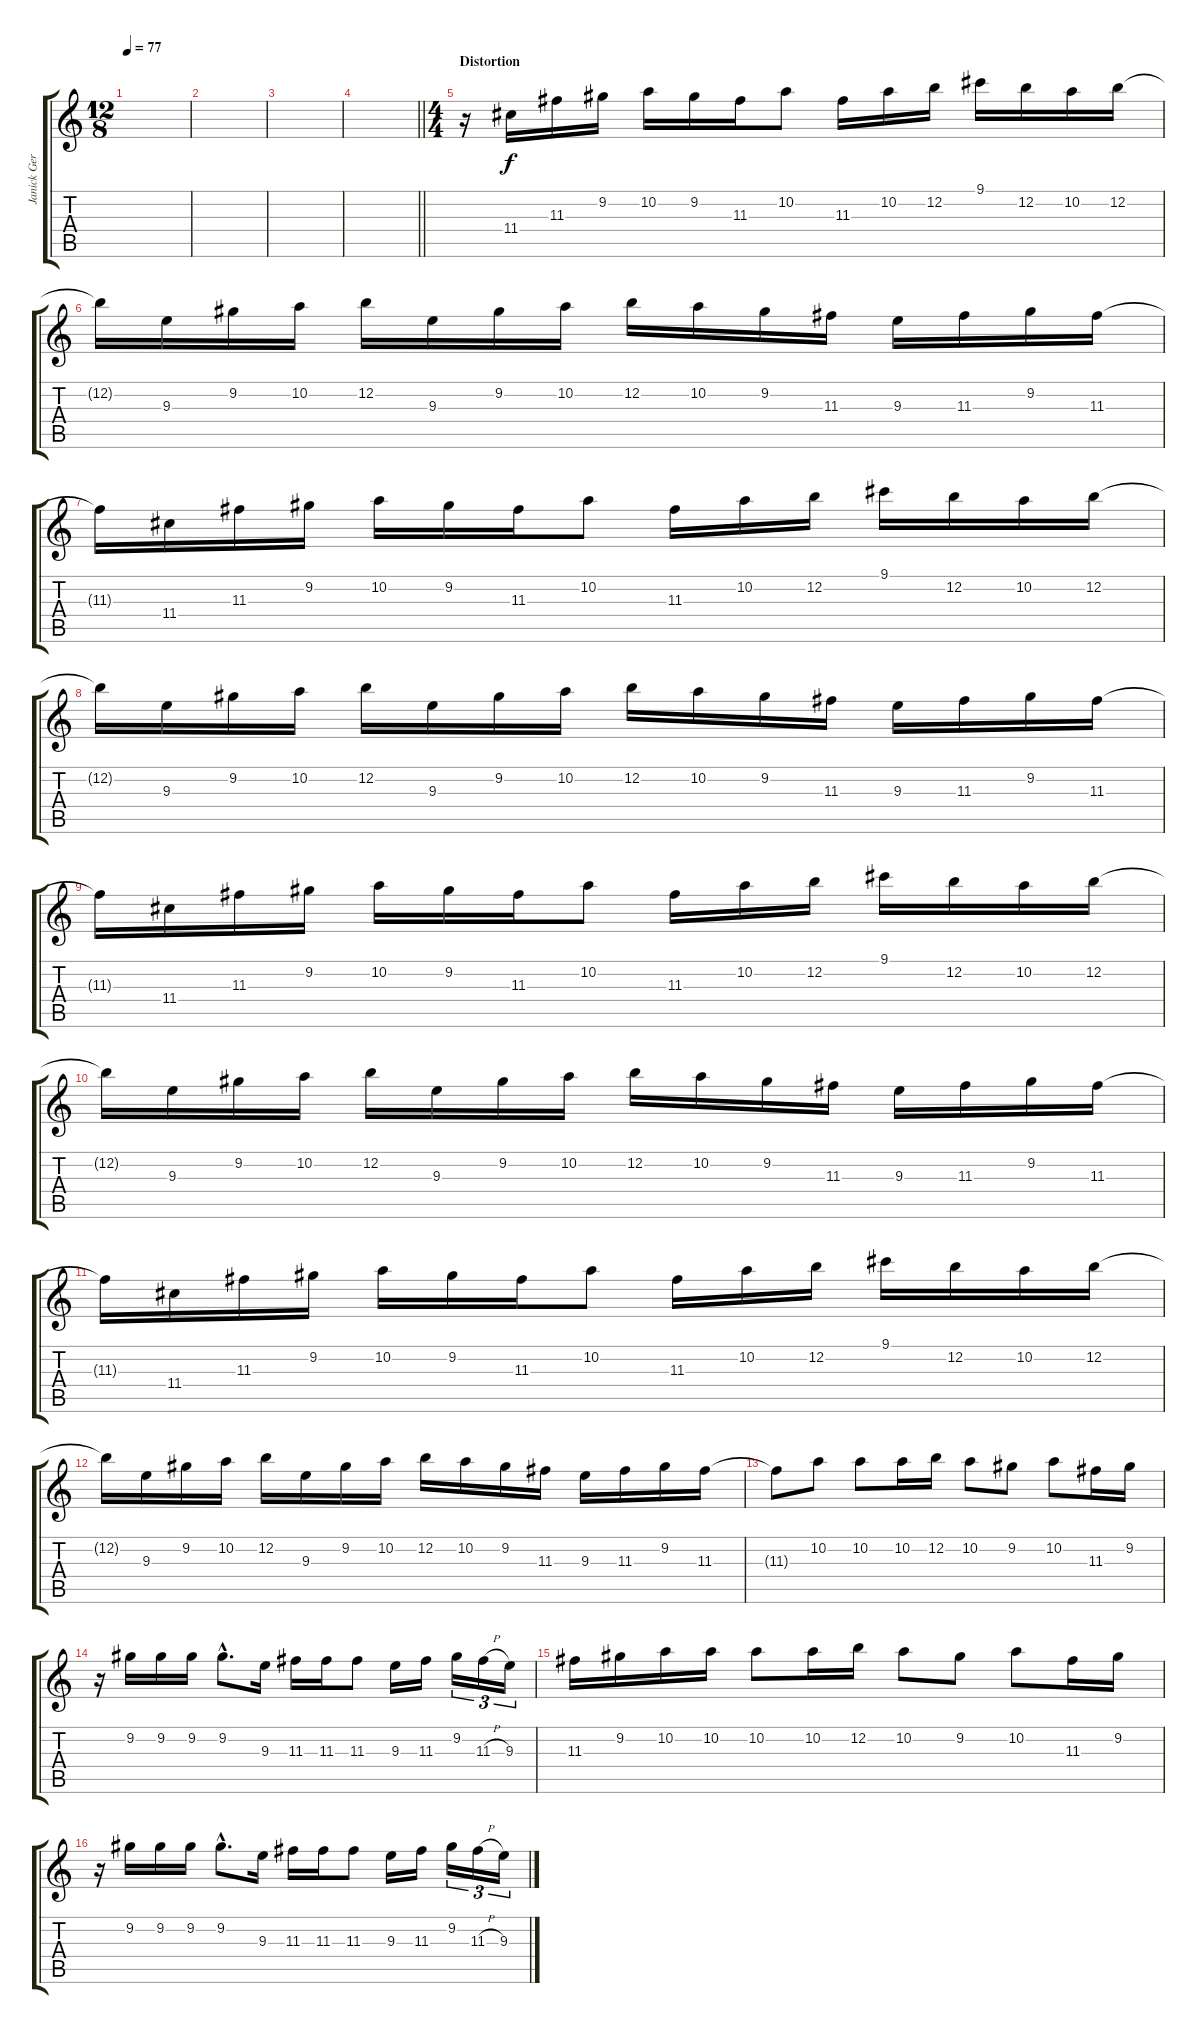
\track ("Janick Gers" "Janick Ger") {instrument distortionguitar}
\staff {score tabs}
\tuning (E4 B3 G3 D3 A2 E2) {hide}
\ts (12 8)
\tempo 77
\clef g2
\ks c
|
|
|
\barLineRight lightlight
|
\ts (4 4)
\section ("" "Distortion")
r.16 11.4.16 11.3.16 9.2.16 10.2.16 9.2.16 11.3.16 10.2.8 11.3.16 10.2.16 12.2.16 9.1.16 12.2.16 10.2.16 12.2.16 |
12.2{t}.16 9.3.16 9.2.16 10.2.16 12.2.16 9.3.16 9.2.16 10.2.16 12.2.16 10.2.16 9.2.16 11.3.16 9.3.16 11.3.16 9.2.16 11.3.16 |
11.3{t}.16 11.4.16 11.3.16 9.2.16 10.2.16 9.2.16 11.3.16 10.2.8 11.3.16 10.2.16 12.2.16 9.1.16 12.2.16 10.2.16 12.2.16 |
12.2{t}.16 9.3.16 9.2.16 10.2.16 12.2.16 9.3.16 9.2.16 10.2.16 12.2.16 10.2.16 9.2.16 11.3.16 9.3.16 11.3.16 9.2.16 11.3.16 |
11.3{t}.16 11.4.16 11.3.16 9.2.16 10.2.16 9.2.16 11.3.16 10.2.8 11.3.16 10.2.16 12.2.16 9.1.16 12.2.16 10.2.16 12.2.16 |
12.2{t}.16 9.3.16 9.2.16 10.2.16 12.2.16 9.3.16 9.2.16 10.2.16 12.2.16 10.2.16 9.2.16 11.3.16 9.3.16 11.3.16 9.2.16 11.3.16 |
11.3{t}.16 11.4.16 11.3.16 9.2.16 10.2.16 9.2.16 11.3.16 10.2.8 11.3.16 10.2.16 12.2.16 9.1.16 12.2.16 10.2.16 12.2.16 |
12.2{t}.16 9.3.16 9.2.16 10.2.16 12.2.16 9.3.16 9.2.16 10.2.16 12.2.16 10.2.16 9.2.16 11.3.16 9.3.16 11.3.16 9.2.16 11.3.16 |
11.3{t}.8 10.2.8 10.2.8 10.2.16 12.2.16 10.2.8 9.2.8 10.2.8 11.3.16 9.2.16 |
r.16 9.2.16 9.2.16 9.2.16 9.2{hac}.8{d} 9.3.16 11.3.16 11.3.16 11.3.8 9.3.16 11.3.16 9.2.16{tu (3 2)} 11.3{h}.16{tu (3 2)} 9.3.16{tu (3 2)} |
11.3.16 9.2.16 10.2.16 10.2.16 10.2.8 10.2.16 12.2.16 10.2.8 9.2.8 10.2.8 11.3.16 9.2.16 |
r.16 9.2.16 9.2.16 9.2.16 9.2{hac}.8{d} 9.3.16 11.3.16 11.3.16 11.3.8 9.3.16 11.3.16 9.2.16{tu (3 2)} 11.3{h}.16{tu (3 2)} 9.3.16{tu (3 2)}
